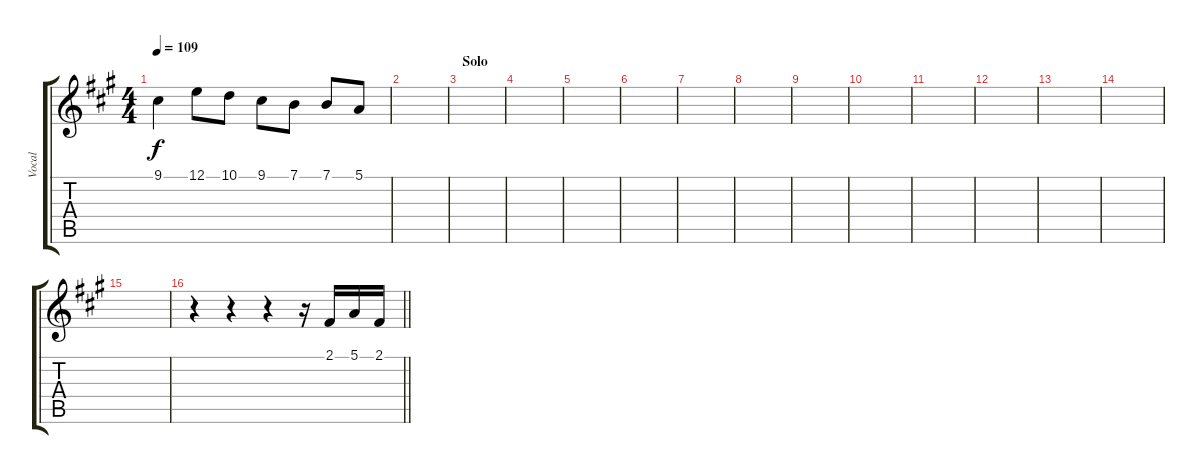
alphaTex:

\track ("Vocal" "Vocal") {instrument clarinet}
\staff {score tabs}
\tuning (E4 B3 G3 D3 A2 E2) {hide}
\ts (4 4)
\tempo 109
\clef g2
\ks f#minor
9.1.4{dy f} 12.1.8 10.1.8 9.1.8 7.1.8 7.1.8 5.1.8 |
|
\section ("" "Solo")
|
|
|
|
|
|
|
|
|
|
|
|
|
\barLineRight lightlight
r.4 r.4 r.4 r.16 2.1.16 5.1.16 2.1.16
